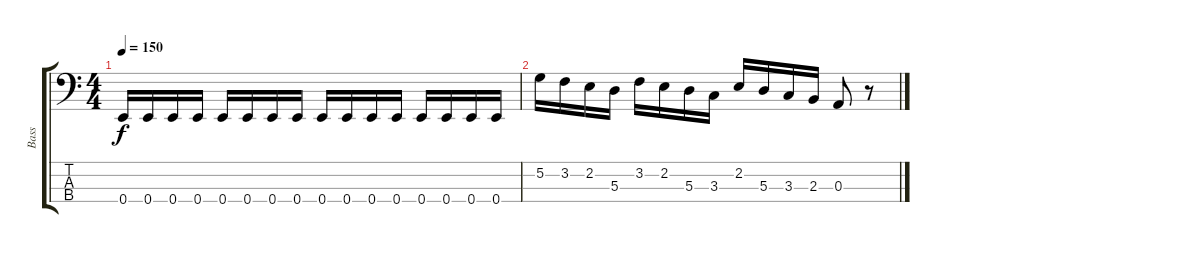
\track ("Bass" "Bass") {instrument electricbassfinger}
\staff {score tabs}
\tuning (G2 D2 A1 E1) {hide}
\ts (4 4)
\tempo 150
\clef f4
\ks c
0.4.16{dy f} 0.4.16 0.4.16 0.4.16 0.4.16 0.4.16 0.4.16 0.4.16 0.4.16 0.4.16 0.4.16 0.4.16 0.4.16 0.4.16 0.4.16 0.4.16 |
5.2.16 3.2.16 2.2.16 5.3.16 3.2.16 2.2.16 5.3.16 3.3.16 2.2.16 5.3.16 3.3.16 2.3.16 0.3.8 r.8
